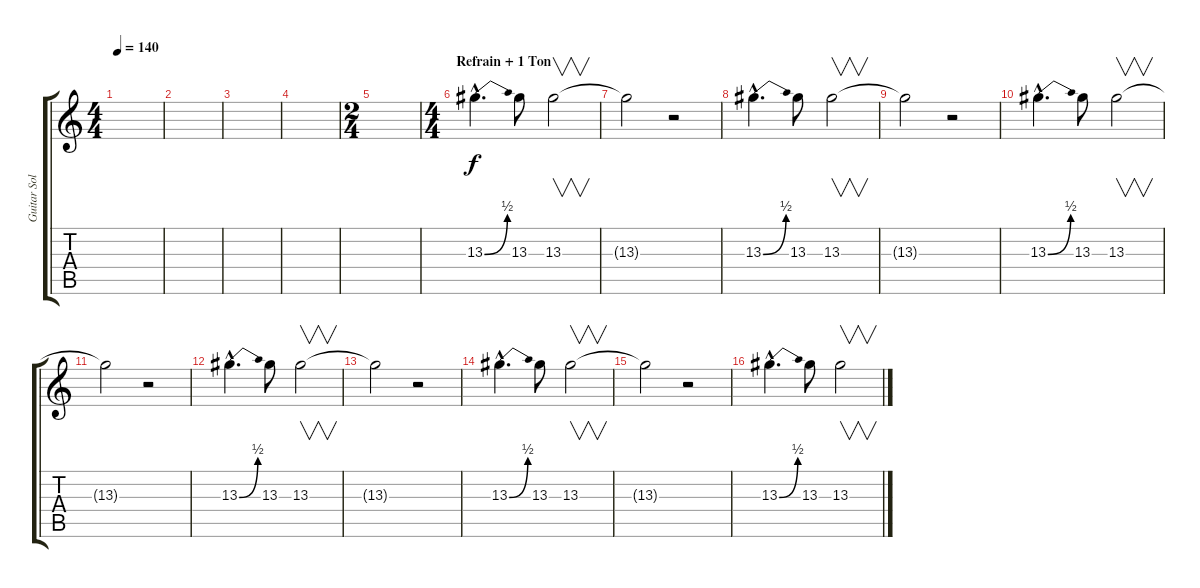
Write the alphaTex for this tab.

\track ("Guitar Solo2" "Guitar Sol") {instrument overdrivenguitar}
\staff {score tabs}
\tuning (E4 B3 G3 D3 A2 E2) {hide}
\ts (4 4)
\tempo 140
\clef g2
\ks c
|
|
|
|
\ts (2 4)
|
\ts (4 4)
\section ("" "Refrain + 1 Ton")
13.3{be (bend 0 0 60 2) hac}.4{d} 13.3.8 13.3.2{v} |
13.3{t}.2 r.2 |
13.3{be (bend 0 0 60 2) hac}.4{d} 13.3.8 13.3.2{v} |
13.3{t}.2 r.2 |
13.3{be (bend 0 0 60 2) hac}.4{d} 13.3.8 13.3.2{v} |
13.3{t}.2 r.2 |
13.3{be (bend 0 0 60 2) hac}.4{d} 13.3.8 13.3.2{v} |
13.3{t}.2 r.2 |
13.3{be (bend 0 0 60 2) hac}.4{d} 13.3.8 13.3.2{v} |
13.3{t}.2 r.2 |
13.3{be (bend 0 0 60 2) hac}.4{d} 13.3.8 13.3.2{v}
